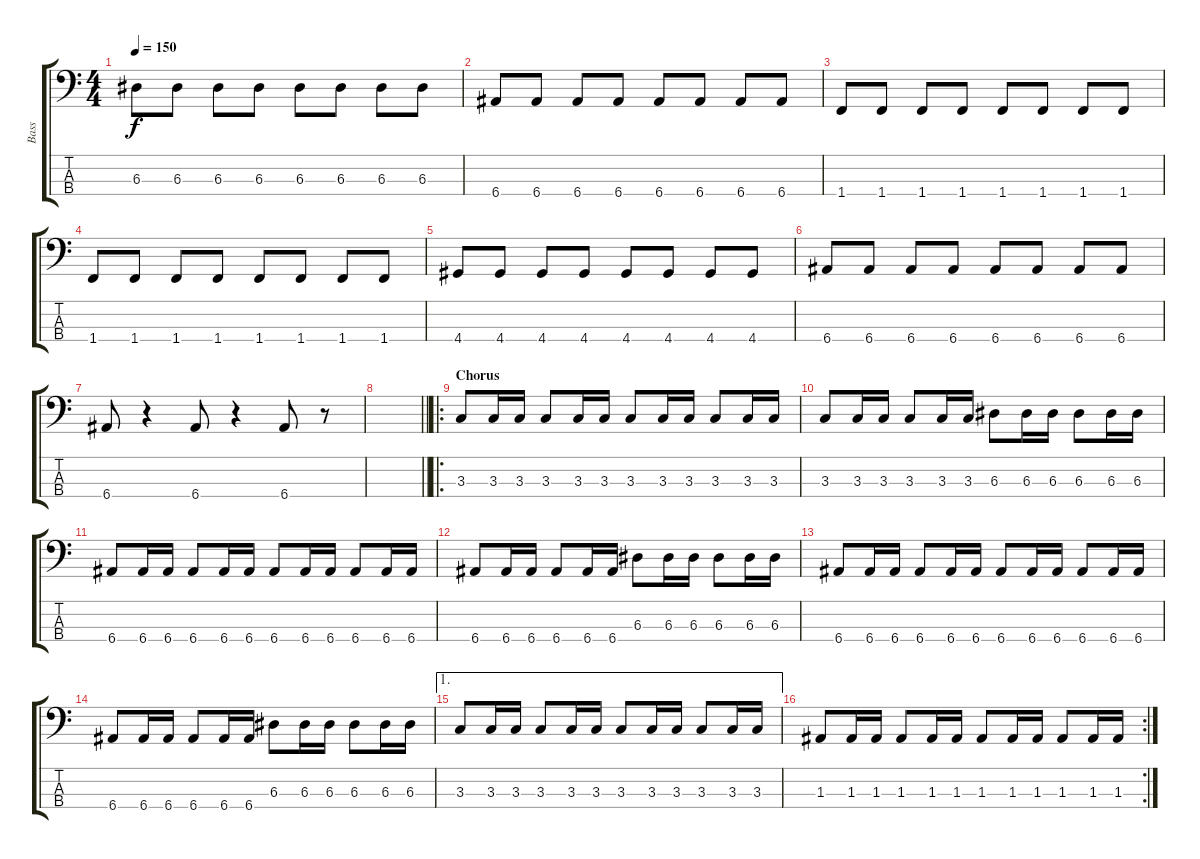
\track ("Bass" "Bass") {instrument electricbassfinger}
\staff {score tabs}
\tuning (G2 D2 A1 E1) {hide}
\ts (4 4)
\tempo 150
\clef f4
\ks c
6.3.8{dy f} 6.3.8 6.3.8 6.3.8 6.3.8 6.3.8 6.3.8 6.3.8 |
6.4.8 6.4.8 6.4.8 6.4.8 6.4.8 6.4.8 6.4.8 6.4.8 |
1.4.8 1.4.8 1.4.8 1.4.8 1.4.8 1.4.8 1.4.8 1.4.8 |
1.4.8 1.4.8 1.4.8 1.4.8 1.4.8 1.4.8 1.4.8 1.4.8 |
4.4.8 4.4.8 4.4.8 4.4.8 4.4.8 4.4.8 4.4.8 4.4.8 |
6.4.8 6.4.8 6.4.8 6.4.8 6.4.8 6.4.8 6.4.8 6.4.8 |
6.4.8 r.4 6.4.8 r.4 6.4.8 r.8 |
\barLineRight lightlight
|
\ro
\section ("" "Chorus")
3.3.8 3.3.16 3.3.16 3.3.8 3.3.16 3.3.16 3.3.8 3.3.16 3.3.16 3.3.8 3.3.16 3.3.16 |
3.3.8 3.3.16 3.3.16 3.3.8 3.3.16 3.3.16 6.3.8 6.3.16 6.3.16 6.3.8 6.3.16 6.3.16 |
6.4.8 6.4.16 6.4.16 6.4.8 6.4.16 6.4.16 6.4.8 6.4.16 6.4.16 6.4.8 6.4.16 6.4.16 |
6.4.8 6.4.16 6.4.16 6.4.8 6.4.16 6.4.16 6.3.8 6.3.16 6.3.16 6.3.8 6.3.16 6.3.16 |
6.4.8 6.4.16 6.4.16 6.4.8 6.4.16 6.4.16 6.4.8 6.4.16 6.4.16 6.4.8 6.4.16 6.4.16 |
6.4.8 6.4.16 6.4.16 6.4.8 6.4.16 6.4.16 6.3.8 6.3.16 6.3.16 6.3.8 6.3.16 6.3.16 |
\ae 1
3.3.8 3.3.16 3.3.16 3.3.8 3.3.16 3.3.16 3.3.8 3.3.16 3.3.16 3.3.8 3.3.16 3.3.16 |
\rc 2
1.3.8 1.3.16 1.3.16 1.3.8 1.3.16 1.3.16 1.3.8 1.3.16 1.3.16 1.3.8 1.3.16 1.3.16
